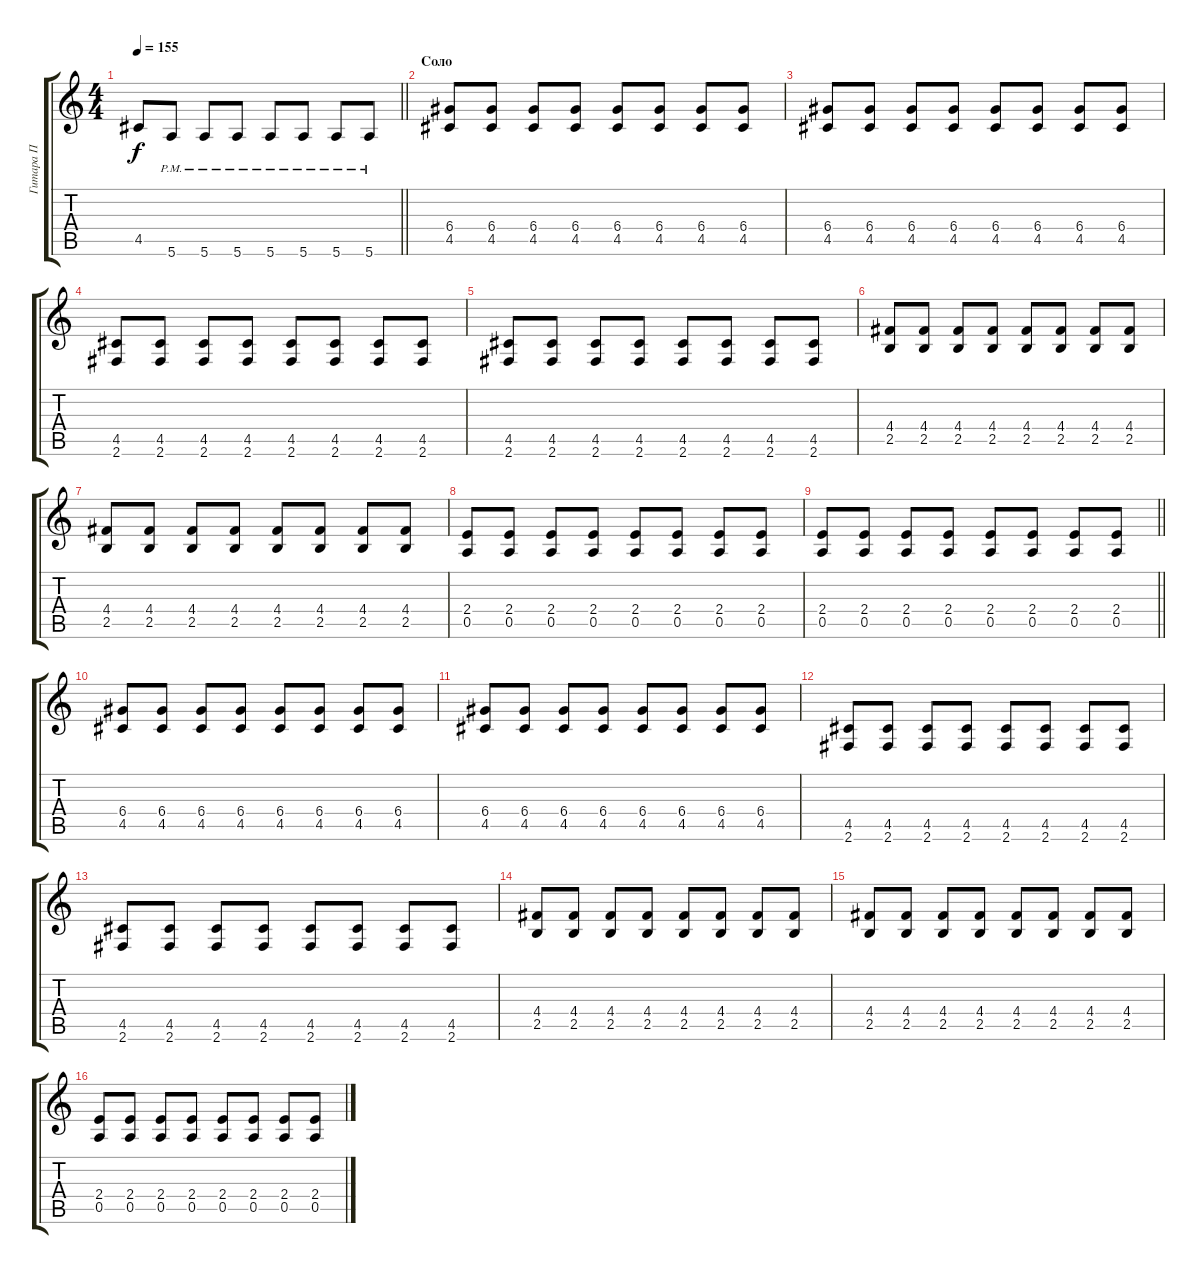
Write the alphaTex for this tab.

\track ("Гитара П" "Гитара П") {instrument distortionguitar}
\staff {score tabs}
\tuning (E4 B3 G3 D3 A2 E2) {hide}
\ts (4 4)
\tempo 155
\clef g2
\barLineRight lightlight
\ks c
4.5.8{dy f} 5.6{pm}.8 5.6{pm}.8 5.6{pm}.8 5.6{pm}.8 5.6{pm}.8 5.6{pm}.8 5.6{pm}.8 |
\section ("" "Соло")
(6.4 4.5).8 (6.4 4.5).8 (6.4 4.5).8 (6.4 4.5).8 (6.4 4.5).8 (6.4 4.5).8 (6.4 4.5).8 (6.4 4.5).8 |
(6.4 4.5).8 (6.4 4.5).8 (6.4 4.5).8 (6.4 4.5).8 (6.4 4.5).8 (6.4 4.5).8 (6.4 4.5).8 (6.4 4.5).8 |
(4.5 2.6).8 (4.5 2.6).8 (4.5 2.6).8 (4.5 2.6).8 (4.5 2.6).8 (4.5 2.6).8 (4.5 2.6).8 (4.5 2.6).8 |
(4.5 2.6).8 (4.5 2.6).8 (4.5 2.6).8 (4.5 2.6).8 (4.5 2.6).8 (4.5 2.6).8 (4.5 2.6).8 (4.5 2.6).8 |
(4.4 2.5).8 (4.4 2.5).8 (4.4 2.5).8 (4.4 2.5).8 (4.4 2.5).8 (4.4 2.5).8 (4.4 2.5).8 (4.4 2.5).8 |
(4.4 2.5).8 (4.4 2.5).8 (4.4 2.5).8 (4.4 2.5).8 (4.4 2.5).8 (4.4 2.5).8 (4.4 2.5).8 (4.4 2.5).8 |
(2.4 0.5).8 (2.4 0.5).8 (2.4 0.5).8 (2.4 0.5).8 (2.4 0.5).8 (2.4 0.5).8 (2.4 0.5).8 (2.4 0.5).8 |
\barLineRight lightlight
(2.4 0.5).8 (2.4 0.5).8 (2.4 0.5).8 (2.4 0.5).8 (2.4 0.5).8 (2.4 0.5).8 (2.4 0.5).8 (2.4 0.5).8 |
\section ("" " ")
(6.4 4.5).8 (6.4 4.5).8 (6.4 4.5).8 (6.4 4.5).8 (6.4 4.5).8 (6.4 4.5).8 (6.4 4.5).8 (6.4 4.5).8 |
(6.4 4.5).8 (6.4 4.5).8 (6.4 4.5).8 (6.4 4.5).8 (6.4 4.5).8 (6.4 4.5).8 (6.4 4.5).8 (6.4 4.5).8 |
(4.5 2.6).8 (4.5 2.6).8 (4.5 2.6).8 (4.5 2.6).8 (4.5 2.6).8 (4.5 2.6).8 (4.5 2.6).8 (4.5 2.6).8 |
(4.5 2.6).8 (4.5 2.6).8 (4.5 2.6).8 (4.5 2.6).8 (4.5 2.6).8 (4.5 2.6).8 (4.5 2.6).8 (4.5 2.6).8 |
(4.4 2.5).8 (4.4 2.5).8 (4.4 2.5).8 (4.4 2.5).8 (4.4 2.5).8 (4.4 2.5).8 (4.4 2.5).8 (4.4 2.5).8 |
(4.4 2.5).8 (4.4 2.5).8 (4.4 2.5).8 (4.4 2.5).8 (4.4 2.5).8 (4.4 2.5).8 (4.4 2.5).8 (4.4 2.5).8 |
(2.4 0.5).8 (2.4 0.5).8 (2.4 0.5).8 (2.4 0.5).8 (2.4 0.5).8 (2.4 0.5).8 (2.4 0.5).8 (2.4 0.5).8
